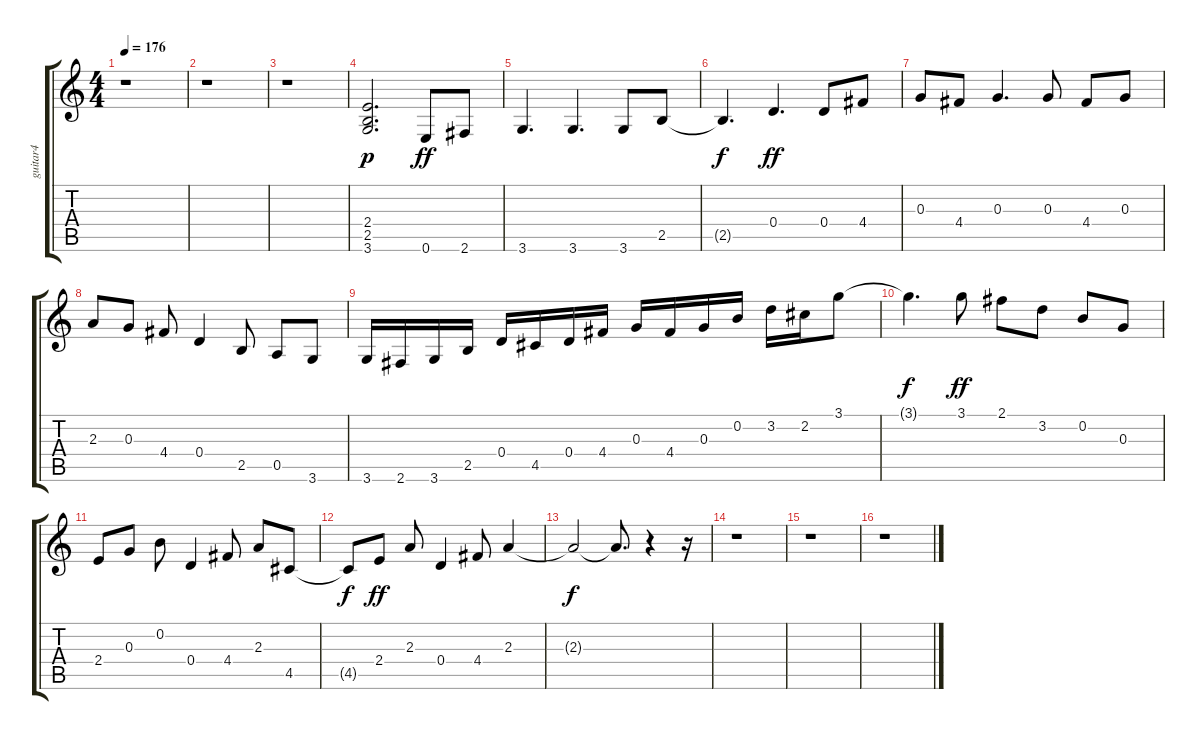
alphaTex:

\track ("guitar4" "guitar4") {instrument acousticguitarsteel}
\staff {score tabs}
\tuning (E4 B3 G3 D3 A2 E2) {hide}
\ts (4 4)
\tempo 176
\clef g2
\ks c
r.1{dy p} |
r.1 |
r.1 |
(2.4 2.5 3.6).2{d} 0.6.8{dy ff} 2.6.8 |
3.6.4{d} 3.6.4{d} 3.6.8 2.5.8 |
2.5{t}.4{d dy f} 0.4.4{d dy ff} 0.4.8 4.4.8 |
0.3.8 4.4.8 0.3.4{d} 0.3.8 4.4.8 0.3.8 |
2.3.8 0.3.8 4.4.8 0.4.4 2.5.8 0.5.8 3.6.8 |
3.6.16 2.6.16 3.6.16 2.5.16 0.4.16 4.5.16 0.4.16 4.4.16 0.3.16 4.4.16 0.3.16 0.2.16 3.2.16 2.2.16 3.1.8 |
3.1{t}.4{d dy f} 3.1.8{dy ff} 2.1.8 3.2.8 0.2.8 0.3.8 |
2.4.8 0.3.8 0.2.8 0.4.4 4.4.8 2.3.8 4.5.8 |
4.5{t}.8{dy f} 2.4.8{dy ff} 2.3.8 0.4.4 4.4.8 2.3.4 |
2.3{t}.2{dy f} 2.3{t}.8{d} r.4 r.16 |
r.1 |
r.1 |
r.1
